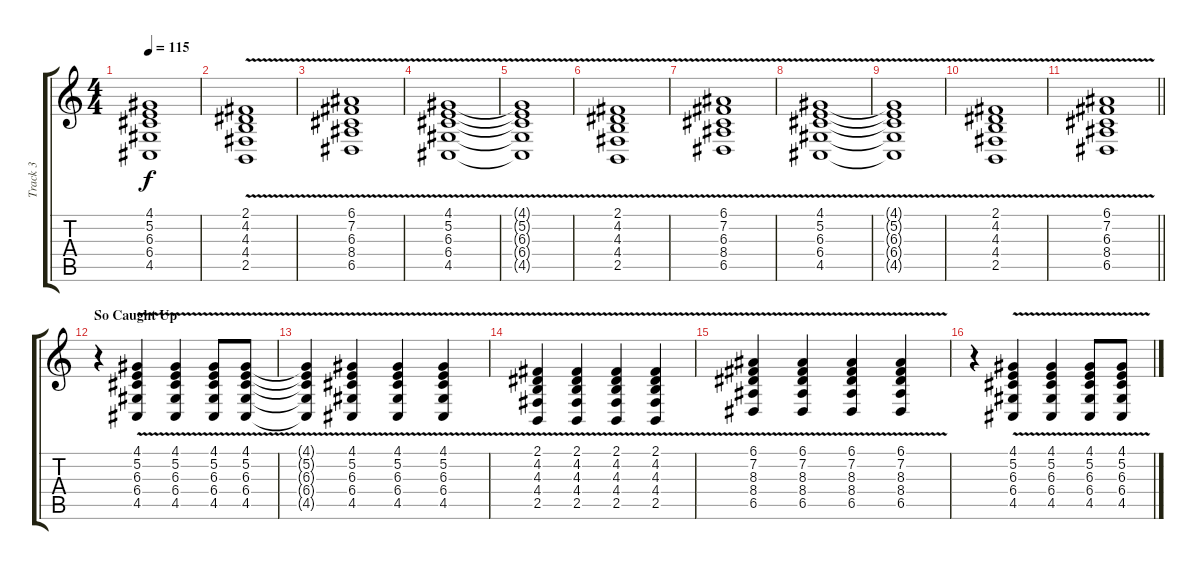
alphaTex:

\track ("Track 3" "Track 3") {instrument pad2warm}
\staff {score tabs}
\tuning (E4 B3 G3 D3 A2 E2) {hide}
\ts (4 4)
\tempo 115
\clef g2
\ks c
(4.1{t} 5.2{t} 6.3{t} 6.4{t} 4.5{t}).1{dy f} |
(2.1{v} 4.2{v} 4.3{v} 4.4{v} 2.5{v}).1 |
(6.1{v} 7.2{v} 6.3{v} 8.4{v} 6.5{v}).1 |
(4.1{v} 5.2{v} 6.3{v} 6.4{v} 4.5{v}).1 |
(4.1{t} 5.2{t} 6.3{t} 6.4{t} 4.5{t}).1 |
(2.1{v} 4.2{v} 4.3{v} 4.4{v} 2.5{v}).1 |
(6.1{v} 7.2{v} 6.3{v} 8.4{v} 6.5{v}).1 |
(4.1{v} 5.2{v} 6.3{v} 6.4{v} 4.5{v}).1 |
(4.1{t} 5.2{t} 6.3{t} 6.4{t} 4.5{t}).1 |
(2.1{v} 4.2{v} 4.3{v} 4.4{v} 2.5{v}).1 |
\barLineRight lightlight
(6.1{v} 7.2{v} 6.3{v} 8.4{v} 6.5{v}).1 |
\section ("" "So Caught Up")
r.4 (4.1{v} 5.2{v} 6.3{v} 6.4{v} 4.5{v}).4 (4.1{v} 5.2{v} 6.3{v} 6.4{v} 4.5{v}).4 (4.1{v} 5.2{v} 6.3{v} 6.4{v} 4.5{v}).8 (4.1{v} 5.2{v} 6.3{v} 6.4{v} 4.5{v}).8 |
(4.1{t} 5.2{t} 6.3{t} 6.4{t} 4.5{t}).4 (4.1{v} 5.2{v} 6.3{v} 6.4{v} 4.5{v}).4 (4.1{v} 5.2{v} 6.3{v} 6.4{v} 4.5{v}).4 (4.1{v} 5.2{v} 6.3{v} 6.4{v} 4.5{v}).4 |
(2.1{v} 4.2{v} 4.3{v} 4.4{v} 2.5{v}).4 (2.1{v} 4.2{v} 4.3{v} 4.4{v} 2.5{v}).4 (2.1{v} 4.2{v} 4.3{v} 4.4{v} 2.5{v}).4 (2.1{v} 4.2{v} 4.3{v} 4.4{v} 2.5{v}).4 |
(6.1{v} 7.2{v} 8.3{v} 8.4{v} 6.5{v}).4 (6.1{v} 7.2{v} 8.3{v} 8.4{v} 6.5{v}).4 (6.1{v} 7.2{v} 8.3{v} 8.4{v} 6.5{v}).4 (6.1{v} 7.2{v} 8.3{v} 8.4{v} 6.5{v}).4 |
r.4 (4.1{v} 5.2{v} 6.3{v} 6.4{v} 4.5{v}).4 (4.1{v} 5.2{v} 6.3{v} 6.4{v} 4.5{v}).4 (4.1{v} 5.2{v} 6.3{v} 6.4{v} 4.5{v}).8 (4.1{v} 5.2{v} 6.3{v} 6.4{v} 4.5{v}).8
